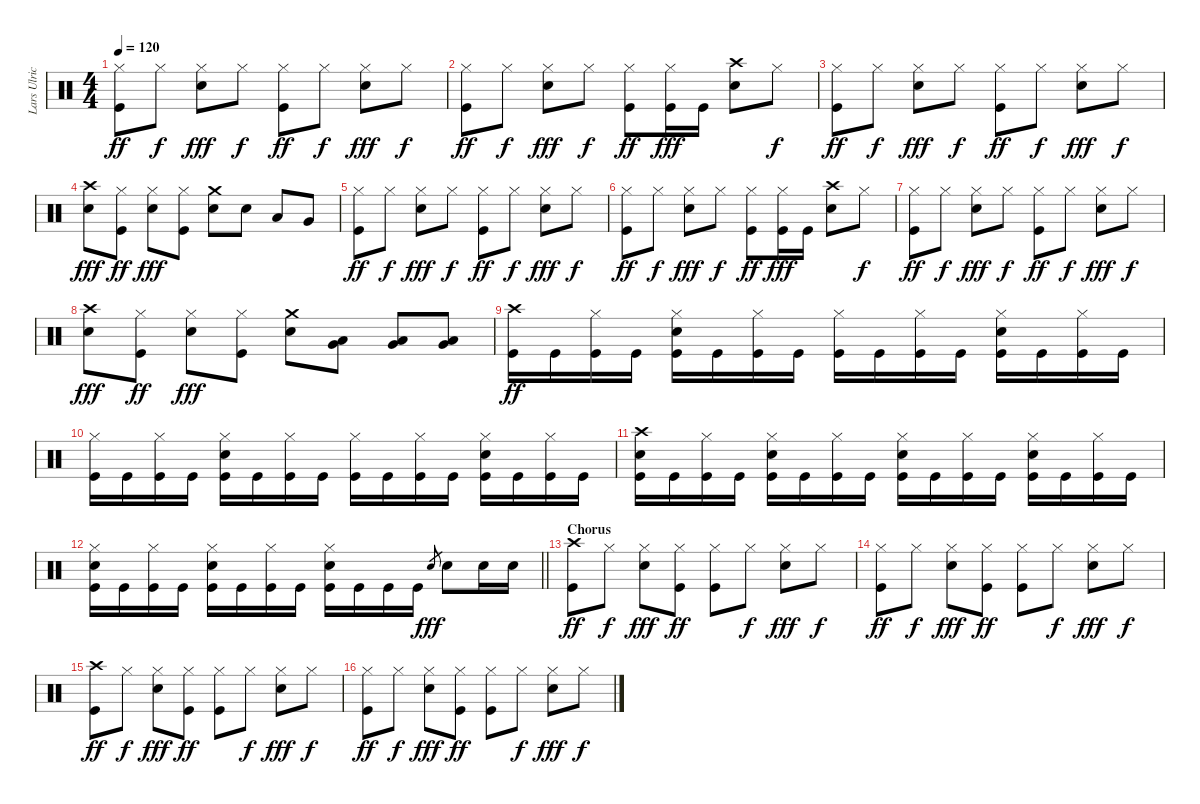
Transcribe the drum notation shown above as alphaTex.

\track ("Lars Ulrich" "Lars Ulric") {instrument percussion}
\staff {score}
\articulation defaults
\ts (4 4)
\tempo 120
\clef neutral
\ks c
("Hi-Hat (closed)" "Kick (hit)").8{dy ff} "Hi-Hat (closed)".8{dy f} ("Hi-Hat (closed)" "Electric Snare (hit)").8{dy fff} "Hi-Hat (closed)".8{dy f} ("Hi-Hat (closed)" "Kick (hit)").8{dy ff} "Hi-Hat (closed)".8{dy f} ("Hi-Hat (closed)" "Electric Snare (hit)").8{dy fff} "Hi-Hat (closed)".8{dy f} |
("Hi-Hat (closed)" "Kick (hit)").8{dy ff} "Hi-Hat (closed)".8{dy f} ("Hi-Hat (closed)" "Electric Snare (hit)").8{dy fff} "Hi-Hat (closed)".8{dy f} ("Hi-Hat (closed)" "Kick (hit)").8{dy ff} ("Hi-Hat (closed)" "Kick (hit)").16{dy fff} "Kick (hit)".16 ("Crash high (hit)" "Electric Snare (hit)").8 "Hi-Hat (closed)".8{dy f} |
("Hi-Hat (closed)" "Kick (hit)").8{dy ff} "Hi-Hat (closed)".8{dy f} ("Hi-Hat (closed)" "Electric Snare (hit)").8{dy fff} "Hi-Hat (closed)".8{dy f} ("Hi-Hat (closed)" "Kick (hit)").8{dy ff} "Hi-Hat (closed)".8{dy f} ("Hi-Hat (closed)" "Electric Snare (hit)").8{dy fff} "Hi-Hat (closed)".8{dy f} |
("Crash high (hit)" "Electric Snare (hit)").8{dy fff} ("Hi-Hat (closed)" "Kick (hit)").8{dy ff} ("Hi-Hat (closed)" "Electric Snare (hit)").8{dy fff} ("Hi-Hat (closed)" "Kick (hit)").8 ("Crash medium (hit)" "Electric Snare (hit)").8 "Electric Snare (hit)".8 "Low Tom (hit)".8 "Very Low Tom (hit)".8 |
("Hi-Hat (closed)" "Kick (hit)").8{dy ff} "Hi-Hat (closed)".8{dy f} ("Hi-Hat (closed)" "Electric Snare (hit)").8{dy fff} "Hi-Hat (closed)".8{dy f} ("Hi-Hat (closed)" "Kick (hit)").8{dy ff} "Hi-Hat (closed)".8{dy f} ("Hi-Hat (closed)" "Electric Snare (hit)").8{dy fff} "Hi-Hat (closed)".8{dy f} |
("Hi-Hat (closed)" "Kick (hit)").8{dy ff} "Hi-Hat (closed)".8{dy f} ("Hi-Hat (closed)" "Electric Snare (hit)").8{dy fff} "Hi-Hat (closed)".8{dy f} ("Hi-Hat (closed)" "Kick (hit)").8{dy ff} ("Hi-Hat (closed)" "Kick (hit)").16{dy fff} "Kick (hit)".16 ("Crash high (hit)" "Electric Snare (hit)").8 "Hi-Hat (closed)".8{dy f} |
("Hi-Hat (closed)" "Kick (hit)").8{dy ff} "Hi-Hat (closed)".8{dy f} ("Hi-Hat (closed)" "Electric Snare (hit)").8{dy fff} "Hi-Hat (closed)".8{dy f} ("Hi-Hat (closed)" "Kick (hit)").8{dy ff} "Hi-Hat (closed)".8{dy f} ("Hi-Hat (closed)" "Electric Snare (hit)").8{dy fff} "Hi-Hat (closed)".8{dy f} |
("Crash high (hit)" "Electric Snare (hit)").8{dy fff} ("Hi-Hat (closed)" "Kick (hit)").8{dy ff} ("Hi-Hat (closed)" "Electric Snare (hit)").8{dy fff} ("Hi-Hat (closed)" "Kick (hit)").8 ("Crash medium (hit)" "Electric Snare (hit)").8 ("Low Tom (hit)" "Very Low Tom (hit)").8 ("Low Tom (hit)" "Very Low Tom (hit)").8 ("Low Tom (hit)" "Very Low Tom (hit)").8 |
("Crash high (hit)" "Kick (hit)").16{dy ff} "Kick (hit)".16 ("Hi-Hat (closed)" "Kick (hit)").16 "Kick (hit)".16 ("Hi-Hat (closed)" "Electric Snare (hit)" "Kick (hit)").16 "Kick (hit)".16 ("Hi-Hat (closed)" "Kick (hit)").16 "Kick (hit)".16 ("Hi-Hat (closed)" "Kick (hit)").16 "Kick (hit)".16 ("Hi-Hat (closed)" "Kick (hit)").16 "Kick (hit)".16 ("Hi-Hat (closed)" "Electric Snare (hit)" "Kick (hit)").16 "Kick (hit)".16 ("Hi-Hat (closed)" "Kick (hit)").16 "Kick (hit)".16 |
("Hi-Hat (closed)" "Kick (hit)").16 "Kick (hit)".16 ("Hi-Hat (closed)" "Kick (hit)").16 "Kick (hit)".16 ("Hi-Hat (closed)" "Electric Snare (hit)" "Kick (hit)").16 "Kick (hit)".16 ("Hi-Hat (closed)" "Kick (hit)").16 "Kick (hit)".16 ("Hi-Hat (closed)" "Kick (hit)").16 "Kick (hit)".16 ("Hi-Hat (closed)" "Kick (hit)").16 "Kick (hit)".16 ("Hi-Hat (closed)" "Electric Snare (hit)" "Kick (hit)").16 "Kick (hit)".16 ("Hi-Hat (closed)" "Kick (hit)").16 "Kick (hit)".16 |
("Crash high (hit)" "Electric Snare (hit)" "Kick (hit)").16 "Kick (hit)".16 ("Hi-Hat (closed)" "Kick (hit)").16 "Kick (hit)".16 ("Hi-Hat (closed)" "Electric Snare (hit)" "Kick (hit)").16 "Kick (hit)".16 ("Hi-Hat (closed)" "Kick (hit)").16 "Kick (hit)".16 ("Hi-Hat (closed)" "Electric Snare (hit)" "Kick (hit)").16 "Kick (hit)".16 ("Hi-Hat (closed)" "Kick (hit)").16 "Kick (hit)".16 ("Hi-Hat (closed)" "Electric Snare (hit)" "Kick (hit)").16 "Kick (hit)".16 ("Hi-Hat (closed)" "Kick (hit)").16 "Kick (hit)".16 |
\barLineRight lightlight
("Hi-Hat (closed)" "Electric Snare (hit)" "Kick (hit)").16 "Kick (hit)".16 ("Hi-Hat (closed)" "Kick (hit)").16 "Kick (hit)".16 ("Hi-Hat (closed)" "Electric Snare (hit)" "Kick (hit)").16 "Kick (hit)".16 ("Hi-Hat (closed)" "Kick (hit)").16 "Kick (hit)".16 ("Hi-Hat (closed)" "Electric Snare (hit)" "Kick (hit)").16 "Kick (hit)".16 "Kick (hit)".16 "Kick (hit)".16 "Electric Snare (hit)".8{gr dy fff} "Electric Snare (hit)".8 "Electric Snare (hit)".16 "Electric Snare (hit)".16 |
\section ("" "Chorus")
("Crash high (hit)" "Kick (hit)").8{dy ff} "Hi-Hat (closed)".8{dy f} ("Hi-Hat (closed)" "Electric Snare (hit)").8{dy fff} ("Hi-Hat (closed)" "Kick (hit)").8{dy ff} ("Hi-Hat (closed)" "Kick (hit)").8 "Hi-Hat (closed)".8{dy f} ("Hi-Hat (closed)" "Electric Snare (hit)").8{dy fff} "Hi-Hat (closed)".8{dy f} |
("Hi-Hat (closed)" "Kick (hit)").8{dy ff} "Hi-Hat (closed)".8{dy f} ("Hi-Hat (closed)" "Electric Snare (hit)").8{dy fff} ("Hi-Hat (closed)" "Kick (hit)").8{dy ff} ("Hi-Hat (closed)" "Kick (hit)").8 "Hi-Hat (closed)".8{dy f} ("Hi-Hat (closed)" "Electric Snare (hit)").8{dy fff} "Hi-Hat (closed)".8{dy f} |
("Crash high (hit)" "Kick (hit)").8{dy ff} "Hi-Hat (closed)".8{dy f} ("Hi-Hat (closed)" "Electric Snare (hit)").8{dy fff} ("Hi-Hat (closed)" "Kick (hit)").8{dy ff} ("Hi-Hat (closed)" "Kick (hit)").8 "Hi-Hat (closed)".8{dy f} ("Hi-Hat (closed)" "Electric Snare (hit)").8{dy fff} "Hi-Hat (closed)".8{dy f} |
("Hi-Hat (closed)" "Kick (hit)").8{dy ff} "Hi-Hat (closed)".8{dy f} ("Hi-Hat (closed)" "Electric Snare (hit)").8{dy fff} ("Hi-Hat (closed)" "Kick (hit)").8{dy ff} ("Hi-Hat (closed)" "Kick (hit)").8 "Hi-Hat (closed)".8{dy f} ("Hi-Hat (closed)" "Electric Snare (hit)").8{dy fff} "Hi-Hat (closed)".8{dy f}
